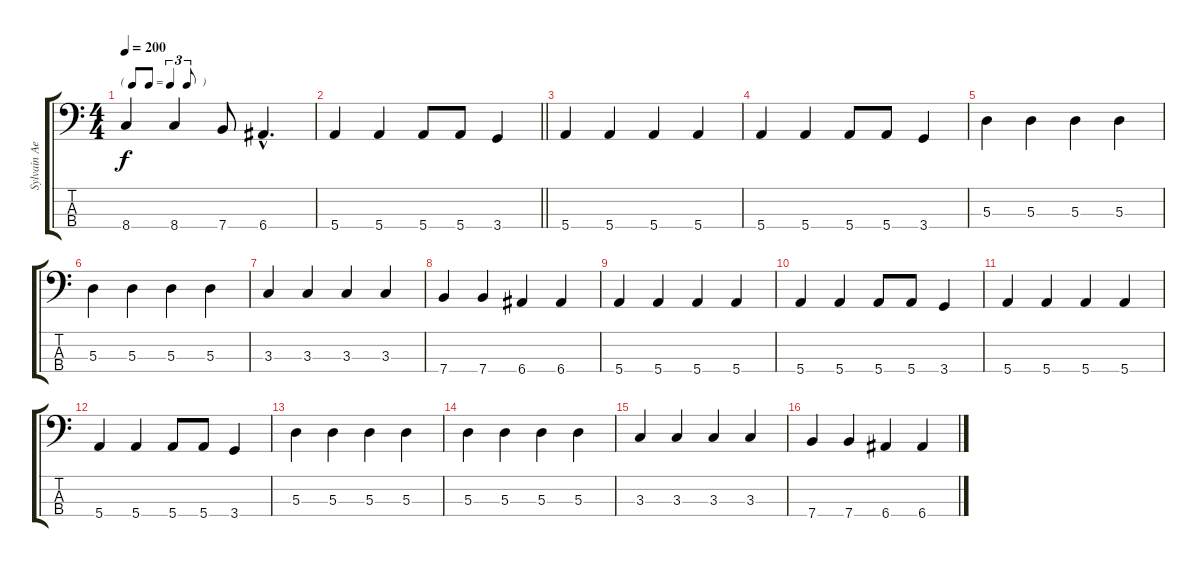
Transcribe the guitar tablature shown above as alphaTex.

\track ("Sylvain Aertbeliën" "Sylvain Ae") {instrument electricbassfinger}
\staff {score tabs}
\tuning (G2 D2 A1 E1) {hide}
\ts (4 4)
\tf triplet8th
\tempo 200
\clef f4
\ks c
8.4.4{dy f} 8.4.4 7.4.8 6.4{hac}.4{d} |
\barLineRight lightlight
5.4.4 5.4.4 5.4.8 5.4.8 3.4.4 |
5.4.4 5.4.4 5.4.4 5.4.4 |
5.4.4 5.4.4 5.4.8 5.4.8 3.4.4 |
5.3.4 5.3.4 5.3.4 5.3.4 |
5.3.4 5.3.4 5.3.4 5.3.4 |
3.3.4 3.3.4 3.3.4 3.3.4 |
7.4.4 7.4.4 6.4.4 6.4.4 |
5.4.4 5.4.4 5.4.4 5.4.4 |
5.4.4 5.4.4 5.4.8 5.4.8 3.4.4 |
5.4.4 5.4.4 5.4.4 5.4.4 |
5.4.4 5.4.4 5.4.8 5.4.8 3.4.4 |
5.3.4 5.3.4 5.3.4 5.3.4 |
5.3.4 5.3.4 5.3.4 5.3.4 |
3.3.4 3.3.4 3.3.4 3.3.4 |
7.4.4 7.4.4 6.4.4 6.4.4
